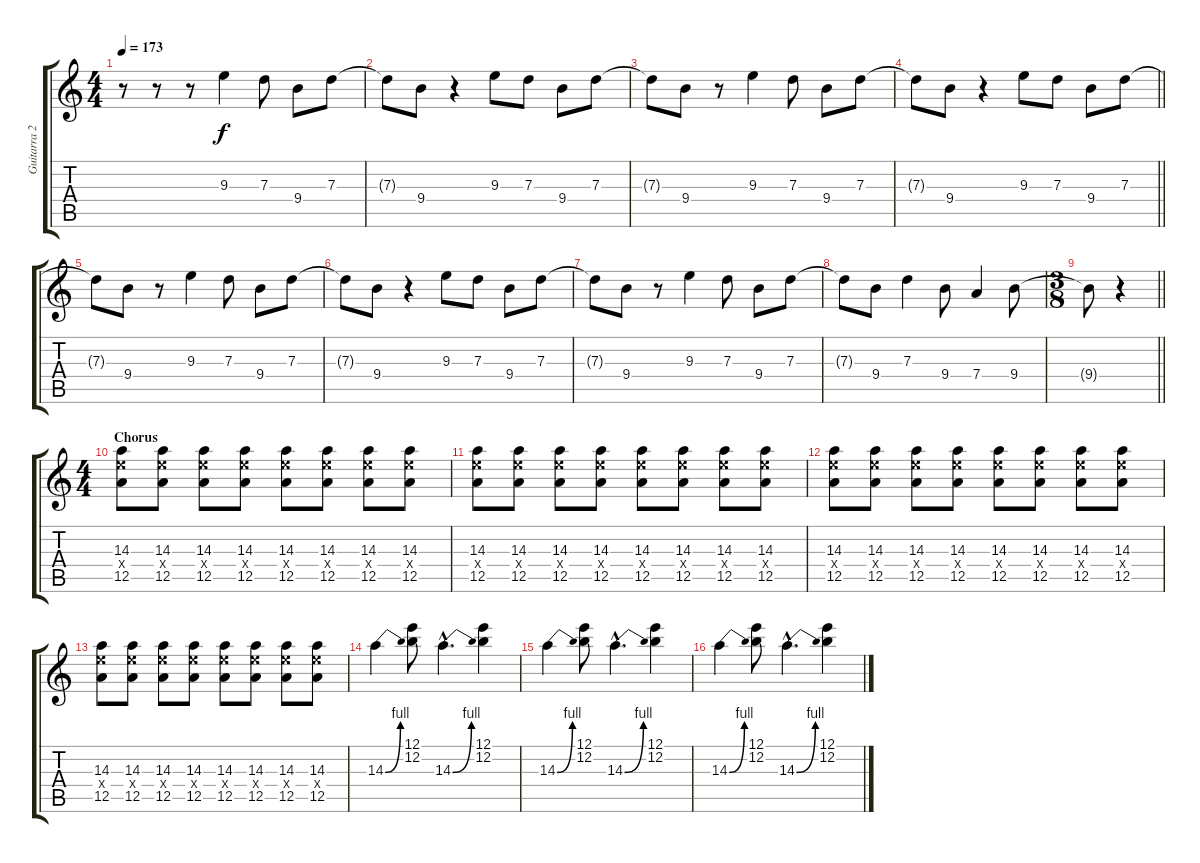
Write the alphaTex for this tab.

\track ("Guitarra 2 - Erik" "Guitarra 2") {instrument distortionguitar}
\staff {score tabs}
\tuning (E4 B3 G3 D3 A2 E2) {hide}
\ts (4 4)
\tempo 173
\clef g2
\ks c
r.8{dy f} r.8 r.8 9.3.4 7.3.8 9.4.8 7.3.8 |
7.3{t}.8 9.4.8 r.4 9.3.8 7.3.8 9.4.8 7.3.8 |
7.3{t}.8 9.4.8 r.8 9.3.4 7.3.8 9.4.8 7.3.8 |
\barLineRight lightlight
7.3{t}.8 9.4.8 r.4 9.3.8 7.3.8 9.4.8 7.3.8 |
7.3{t}.8 9.4.8 r.8 9.3.4 7.3.8 9.4.8 7.3.8 |
7.3{t}.8 9.4.8 r.4 9.3.8 7.3.8 9.4.8 7.3.8 |
7.3{t}.8 9.4.8 r.8 9.3.4 7.3.8 9.4.8 7.3.8 |
7.3{t}.8 9.4.8 7.3.4 9.4.8 7.4.4 9.4.8 |
\ts (3 8)
\barLineRight lightlight
9.4{t}.8 r.4 |
\ts (4 4)
\section ("" "Chorus")
(14.3 14.4{x} 12.5).8{volume 10 instrument distortionguitar} (14.3 14.4{x} 12.5).8 (14.3 14.4{x} 12.5).8 (14.3 14.4{x} 12.5).8 (14.3 14.4{x} 12.5).8 (14.3 14.4{x} 12.5).8 (14.3 14.4{x} 12.5).8 (14.3 14.4{x} 12.5).8 |
(14.3 14.4{x} 12.5).8 (14.3 14.4{x} 12.5).8 (14.3 14.4{x} 12.5).8 (14.3 14.4{x} 12.5).8 (14.3 14.4{x} 12.5).8 (14.3 14.4{x} 12.5).8 (14.3 14.4{x} 12.5).8 (14.3 14.4{x} 12.5).8 |
(14.3 14.4{x} 12.5).8 (14.3 14.4{x} 12.5).8 (14.3 14.4{x} 12.5).8 (14.3 14.4{x} 12.5).8 (14.3 14.4{x} 12.5).8 (14.3 14.4{x} 12.5).8 (14.3 14.4{x} 12.5).8 (14.3 14.4{x} 12.5).8 |
(14.3 14.4{x} 12.5).8 (14.3 14.4{x} 12.5).8 (14.3 14.4{x} 12.5).8 (14.3 14.4{x} 12.5).8 (14.3 14.4{x} 12.5).8 (14.3 14.4{x} 12.5).8 (14.3 14.4{x} 12.5).8 (14.3 14.4{x} 12.5).8 |
14.3{be (bend 0 0 60 4)}.4 (12.1 12.2).8 14.3{be (bend 0 0 60 4) hac}.4{d} (12.1 12.2).4 |
14.3{be (bend 0 0 60 4)}.4 (12.1 12.2).8 14.3{be (bend 0 0 60 4) hac}.4{d} (12.1 12.2).4 |
14.3{be (bend 0 0 60 4)}.4 (12.1 12.2).8 14.3{be (bend 0 0 60 4) hac}.4{d} (12.1 12.2).4
